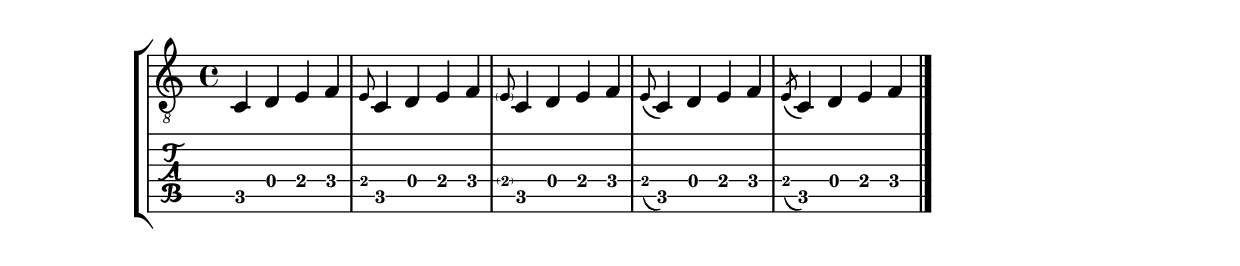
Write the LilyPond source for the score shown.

\version "2.19.21"

\header{ texidoc = "Fret numbers belonging to grace notes are smaller."
       }

gracenotes = \relative {
   c4 d e f
   \grace e8 c4 d e f
   \grace \parenthesize e8 c4 d e f
   \appoggiatura e8 c4 d e f
   \acciaccatura e8 c4 d e f
   \bar "|."
}

\context StaffGroup <<
  \context Staff <<
    \clef "G_8"
    \gracenotes
  >>
  \context TabStaff <<
    \gracenotes
  >>
>>

